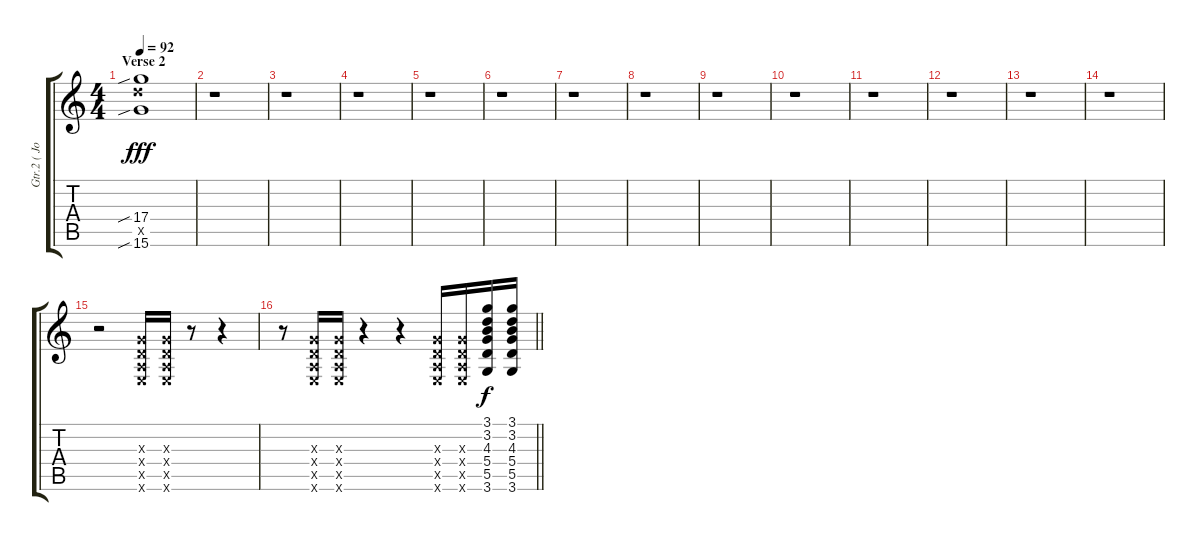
\track ("Gtr.2 ( John Greenwood )" "Gtr.2 ( Jo") {instrument distortionguitar}
\staff {score tabs}
\tuning (E4 B3 G3 D3 A2 E2) {hide}
\ts (4 4)
\section ("" "Verse 2")
\tempo 92
\clef g2
\ks c
(17.4{sib} 17.5{x} 15.6{sib}).1{dy fff} |
r.1 |
r.1 |
r.1 |
r.1 |
r.1 |
r.1 |
r.1 |
r.1 |
r.1 |
r.1 |
r.1 |
r.1 |
r.1 |
r.2 (0.3{x} 0.4{x} 0.5{x} 0.6{x}).16 (0.3{x} 0.4{x} 0.5{x} 0.6{x}).16 r.8 r.4 |
\barLineRight lightlight
r.8 (0.3{x} 0.4{x} 0.5{x} 0.6{x}).16 (0.3{x} 0.4{x} 0.5{x} 0.6{x}).16 r.4 r.4 (0.3{x} 0.4{x} 0.5{x} 0.6{x}).16 (0.3{x} 0.4{x} 0.5{x} 0.6{x}).16 (3.1 3.2 4.3 5.4 5.5 3.6).16{dy f} (3.1 3.2 4.3 5.4 5.5 3.6).16
